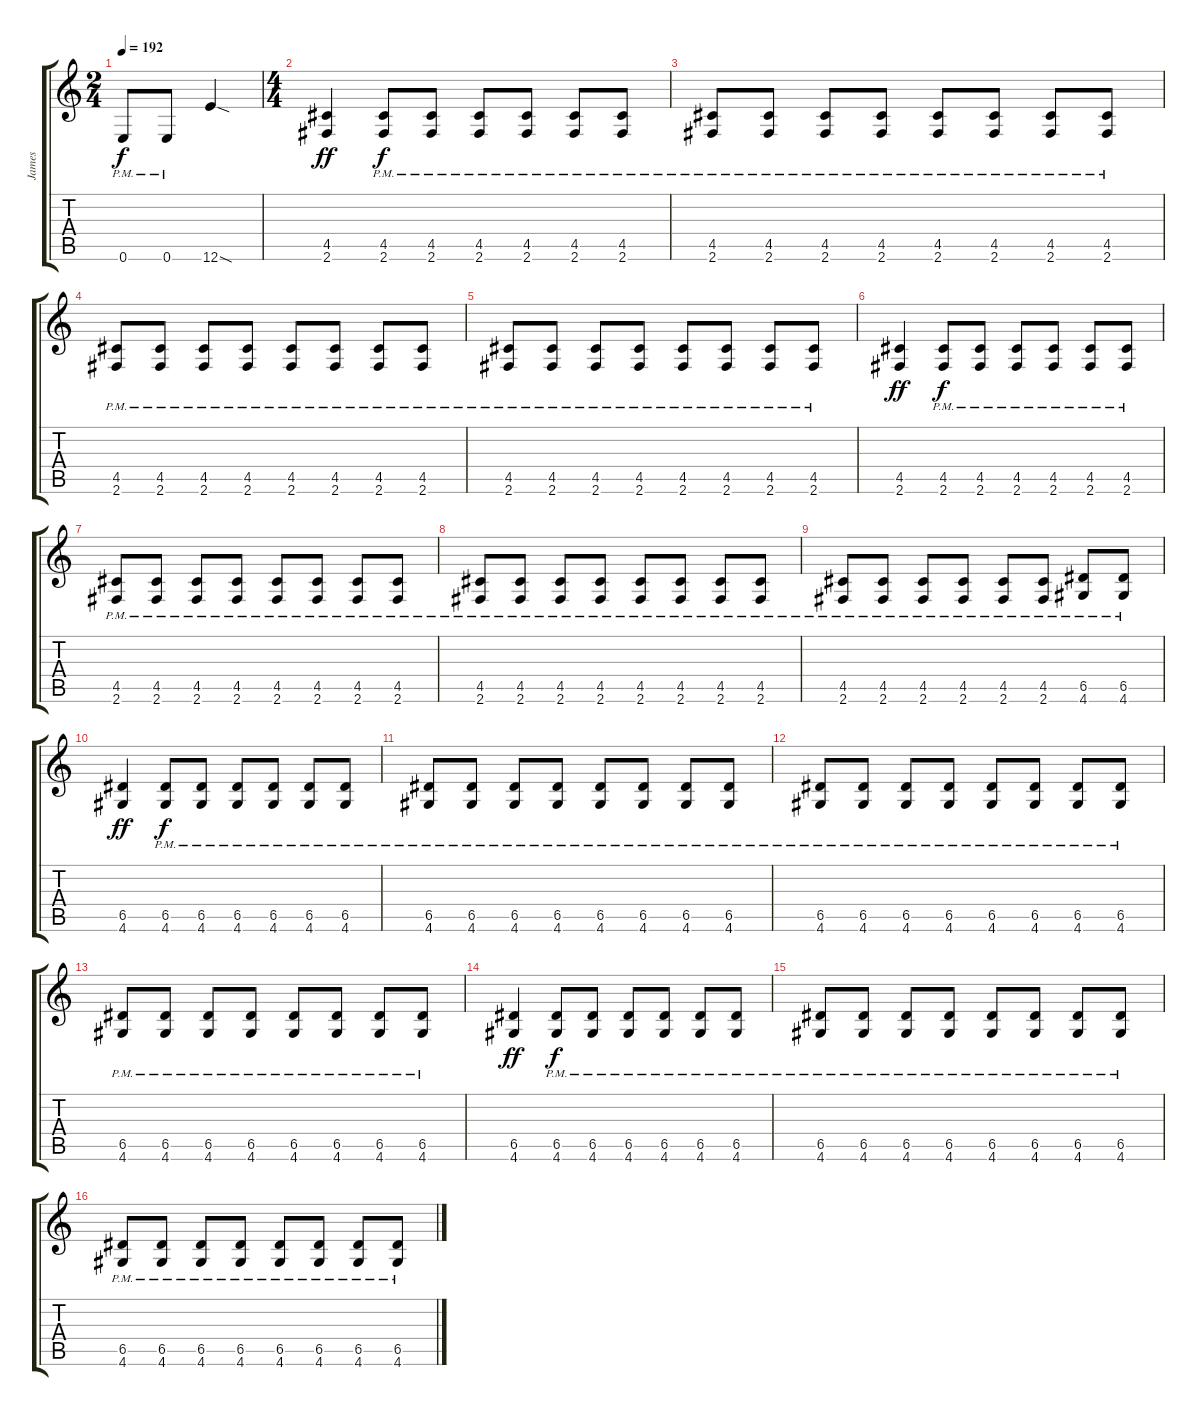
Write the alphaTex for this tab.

\track ("James" "James") {instrument distortionguitar}
\staff {score tabs}
\tuning (E4 B3 G3 D3 A2 E2) {hide}
\ts (2 4)
\tempo 192
\clef g2
\ks c
0.6{pm}.8{dy f} 0.6{pm}.8 12.6{sod}.4 |
\ts (4 4)
(4.5 2.6).4{dy ff} (4.5{pm} 2.6{pm}).8{dy f} (4.5{pm} 2.6{pm}).8 (4.5{pm} 2.6{pm}).8 (4.5{pm} 2.6{pm}).8 (4.5{pm} 2.6{pm}).8 (4.5{pm} 2.6{pm}).8 |
(4.5{pm} 2.6{pm}).8 (4.5{pm} 2.6{pm}).8 (4.5{pm} 2.6{pm}).8 (4.5{pm} 2.6{pm}).8 (4.5{pm} 2.6{pm}).8 (4.5{pm} 2.6{pm}).8 (4.5{pm} 2.6{pm}).8 (4.5{pm} 2.6{pm}).8 |
(4.5{pm} 2.6{pm}).8 (4.5{pm} 2.6{pm}).8 (4.5{pm} 2.6{pm}).8 (4.5{pm} 2.6{pm}).8 (4.5{pm} 2.6{pm}).8 (4.5{pm} 2.6{pm}).8 (4.5{pm} 2.6{pm}).8 (4.5{pm} 2.6{pm}).8 |
(4.5{pm} 2.6{pm}).8 (4.5{pm} 2.6{pm}).8 (4.5{pm} 2.6{pm}).8 (4.5{pm} 2.6{pm}).8 (4.5{pm} 2.6{pm}).8 (4.5{pm} 2.6{pm}).8 (4.5{pm} 2.6{pm}).8 (4.5{pm} 2.6{pm}).8 |
(4.5 2.6).4{dy ff} (4.5{pm} 2.6{pm}).8{dy f} (4.5{pm} 2.6{pm}).8 (4.5{pm} 2.6{pm}).8 (4.5{pm} 2.6{pm}).8 (4.5{pm} 2.6{pm}).8 (4.5{pm} 2.6{pm}).8 |
(4.5{pm} 2.6{pm}).8 (4.5{pm} 2.6{pm}).8 (4.5{pm} 2.6{pm}).8 (4.5{pm} 2.6{pm}).8 (4.5{pm} 2.6{pm}).8 (4.5{pm} 2.6{pm}).8 (4.5{pm} 2.6{pm}).8 (4.5{pm} 2.6{pm}).8 |
(4.5{pm} 2.6{pm}).8 (4.5{pm} 2.6{pm}).8 (4.5{pm} 2.6{pm}).8 (4.5{pm} 2.6{pm}).8 (4.5{pm} 2.6{pm}).8 (4.5{pm} 2.6{pm}).8 (4.5{pm} 2.6{pm}).8 (4.5{pm} 2.6{pm}).8 |
(4.5{pm} 2.6{pm}).8 (4.5{pm} 2.6{pm}).8 (4.5{pm} 2.6{pm}).8 (4.5{pm} 2.6{pm}).8 (4.5{pm} 2.6{pm}).8 (4.5{pm} 2.6{pm}).8 (6.5{pm} 4.6{pm}).8 (6.5{pm} 4.6{pm}).8 |
(6.5 4.6).4{dy ff} (6.5{pm} 4.6{pm}).8{dy f} (6.5{pm} 4.6{pm}).8 (6.5{pm} 4.6{pm}).8 (6.5{pm} 4.6{pm}).8 (6.5{pm} 4.6{pm}).8 (6.5{pm} 4.6{pm}).8 |
(6.5{pm} 4.6{pm}).8 (6.5{pm} 4.6{pm}).8 (6.5{pm} 4.6{pm}).8 (6.5{pm} 4.6{pm}).8 (6.5{pm} 4.6{pm}).8 (6.5{pm} 4.6{pm}).8 (6.5{pm} 4.6{pm}).8 (6.5{pm} 4.6{pm}).8 |
(6.5{pm} 4.6{pm}).8 (6.5{pm} 4.6{pm}).8 (6.5{pm} 4.6{pm}).8 (6.5{pm} 4.6{pm}).8 (6.5{pm} 4.6{pm}).8 (6.5{pm} 4.6{pm}).8 (6.5{pm} 4.6{pm}).8 (6.5{pm} 4.6{pm}).8 |
(6.5{pm} 4.6{pm}).8 (6.5{pm} 4.6{pm}).8 (6.5{pm} 4.6{pm}).8 (6.5{pm} 4.6{pm}).8 (6.5{pm} 4.6{pm}).8 (6.5{pm} 4.6{pm}).8 (6.5{pm} 4.6{pm}).8 (6.5{pm} 4.6{pm}).8 |
(6.5 4.6).4{dy ff} (6.5{pm} 4.6{pm}).8{dy f} (6.5{pm} 4.6{pm}).8 (6.5{pm} 4.6{pm}).8 (6.5{pm} 4.6{pm}).8 (6.5{pm} 4.6{pm}).8 (6.5{pm} 4.6{pm}).8 |
(6.5{pm} 4.6{pm}).8 (6.5{pm} 4.6{pm}).8 (6.5{pm} 4.6{pm}).8 (6.5{pm} 4.6{pm}).8 (6.5{pm} 4.6{pm}).8 (6.5{pm} 4.6{pm}).8 (6.5{pm} 4.6{pm}).8 (6.5{pm} 4.6{pm}).8 |
(6.5{pm} 4.6{pm}).8 (6.5{pm} 4.6{pm}).8 (6.5{pm} 4.6{pm}).8 (6.5{pm} 4.6{pm}).8 (6.5{pm} 4.6{pm}).8 (6.5{pm} 4.6{pm}).8 (6.5{pm} 4.6{pm}).8 (6.5{pm} 4.6{pm}).8
